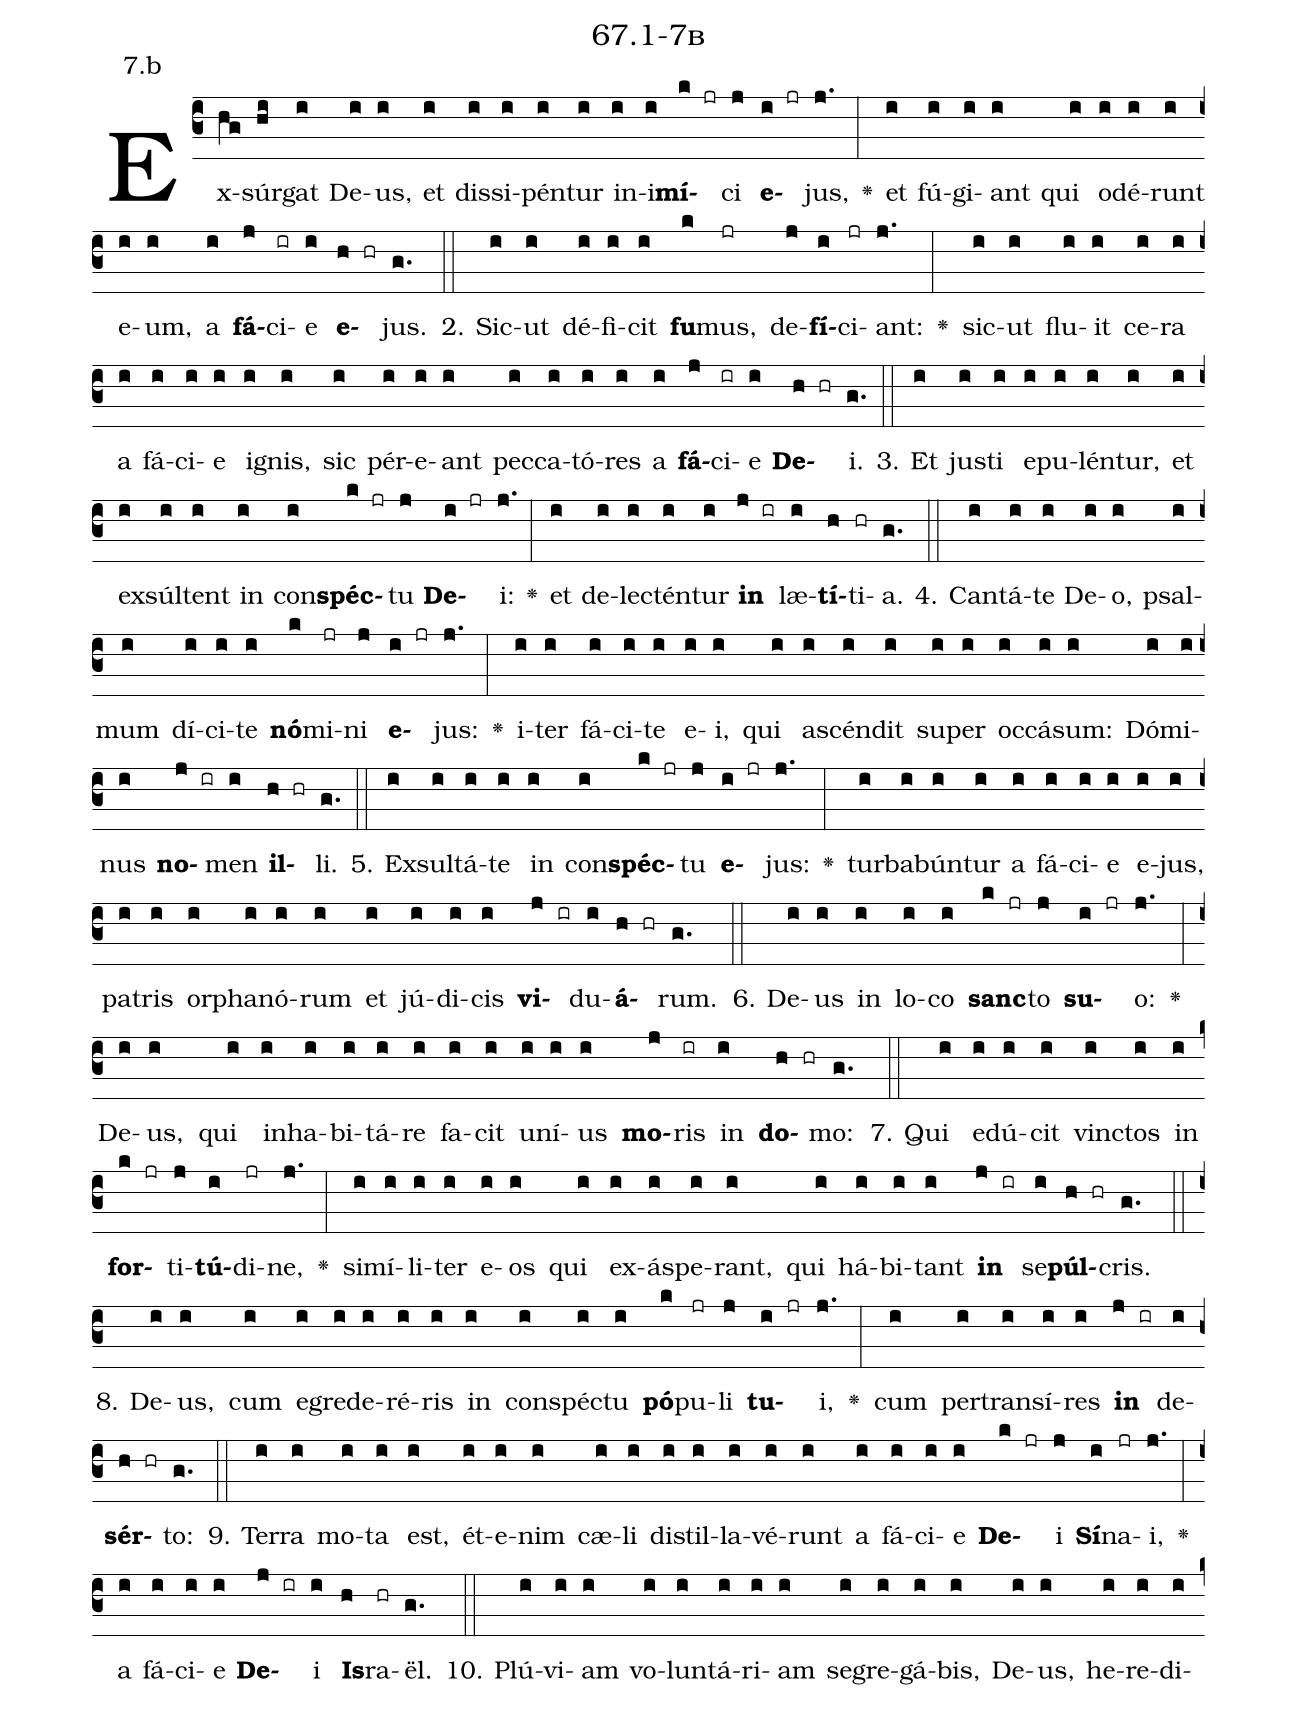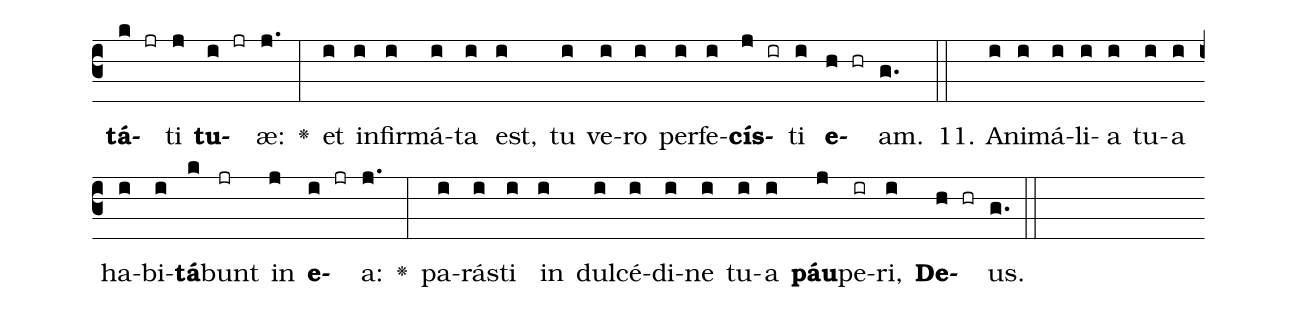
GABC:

name: 67.1-7b;
annotation: 7.b;
%%
(c3)Ex(hg)súr(hi)gat(i) De(i)us,(i) et(i) dis(i)si(i)pén(i)tur(i) in(i)i(i)<b>mí</b>(k jr)ci(j) <b>e</b>(i jr)jus,(j.) <v>\greheightstar</v>(:) et(i) fú(i)gi(i)ant(i) qui(i) o(i)dé(i)runt(i) e(i)um,(i) a(i) <b>fá</b>(j)ci(ir)e(i) <b>e</b>(h hr)jus.(g.) (::)
2. Sic(i)ut(i) dé(i)fi(i)cit(i) <b>fu</b>(k)mus,(jr) de(j)<b>fí</b>(i)ci(jr)ant:(j.) <v>\greheightstar</v>(:) sic(i)ut(i) flu(i)it(i) ce(i)ra(i) a(i) fá(i)ci(i)e(i) i(i)gnis,(i) sic(i) pér(i)e(i)ant(i) pec(i)ca(i)tó(i)res(i) a(i) <b>fá</b>(j)ci(ir)e(i) <b>De</b>(h hr)i.(g.) (::)
3. Et(i) jus(i)ti(i) e(i)pu(i)lén(i)tur,(i) et(i) ex(i)súl(i)tent(i) in(i) con(i)<b>spéc</b>(k jr)tu(j) <b>De</b>(i jr)i:(j.) <v>\greheightstar</v>(:) et(i) de(i)lec(i)tén(i)tur(i) <b>in</b>(j ir) læ(i)<b>tí</b>(h)ti(hr)a.(g.) (::)
4. Can(i)tá(i)te(i) De(i)o,(i) psal(i)mum(i) dí(i)ci(i)te(i) <b>nó</b>(k)mi(jr)ni(j) <b>e</b>(i jr)jus:(j.) <v>\greheightstar</v>(:) i(i)ter(i) fá(i)ci(i)te(i) e(i)i,(i) qui(i) a(i)scén(i)dit(i) su(i)per(i) oc(i)cá(i)sum:(i) Dó(i)mi(i)nus(i) <b>no</b>(j ir)men(i) <b>il</b>(h hr)li.(g.) (::)
5. Ex(i)sul(i)tá(i)te(i) in(i) con(i)<b>spéc</b>(k jr)tu(j) <b>e</b>(i jr)jus:(j.) <v>\greheightstar</v>(:) tur(i)ba(i)bún(i)tur(i) a(i) fá(i)ci(i)e(i) e(i)jus,(i) pa(i)tris(i) or(i)pha(i)nó(i)rum(i) et(i) jú(i)di(i)cis(i) <b>vi</b>(j ir)du(i)<b>á</b>(h hr)rum.(g.) (::)
6. De(i)us(i) in(i) lo(i)co(i) <b>sanc</b>(k jr)to(j) <b>su</b>(i jr)o:(j.) <v>\greheightstar</v>(:) De(i)us,(i) qui(i) in(i)ha(i)bi(i)tá(i)re(i) fa(i)cit(i) u(i)ní(i)us(i) <b>mo</b>(j)ris(ir) in(i) <b>do</b>(h hr)mo:(g.) (::)
7. Qui(i) e(i)dú(i)cit(i) vinc(i)tos(i) in(i) <b>for</b>(k jr)ti(j)<b>tú</b>(i)di(jr)ne,(j.) <v>\greheightstar</v>(:) si(i)mí(i)li(i)ter(i) e(i)os(i) qui(i) ex(i)ás(i)pe(i)rant,(i) qui(i) há(i)bi(i)tant(i) <b>in</b>(j ir) se(i)<b>púl</b>(h hr)cris.(g.) (::)
8. De(i)us,(i) cum(i) e(i)gre(i)de(i)ré(i)ris(i) in(i) con(i)spéc(i)tu(i) <b>pó</b>(k)pu(jr)li(j) <b>tu</b>(i jr)i,(j.) <v>\greheightstar</v>(:) cum(i) per(i)trans(i)í(i)res(i) <b>in</b>(j ir) de(i)<b>sér</b>(h hr)to:(g.) (::)
9. Ter(i)ra(i) mo(i)ta(i) est,(i) ét(i)e(i)nim(i) cæ(i)li(i) di(i)stil(i)la(i)vé(i)runt(i) a(i) fá(i)ci(i)e(i) <b>De</b>(k jr)i(j) <b>Sí</b>(i)na(jr)i,(j.) <v>\greheightstar</v>(:) a(i) fá(i)ci(i)e(i) <b>De</b>(j ir)i(i) <b>Is</b>(h)ra(hr)ël.(g.) (::)
10. Plú(i)vi(i)am(i) vo(i)lun(i)tá(i)ri(i)am(i) se(i)gre(i)gá(i)bis,(i) De(i)us,(i) he(i)re(i)di(i)<b>tá</b>(k jr)ti(j) <b>tu</b>(i jr)æ:(j.) <v>\greheightstar</v>(:) et(i) in(i)fir(i)má(i)ta(i) est,(i) tu(i) ve(i)ro(i) per(i)fe(i)<b>cís</b>(j ir)ti(i) <b>e</b>(h hr)am.(g.) (::)
11. A(i)ni(i)má(i)li(i)a(i) tu(i)a(i) ha(i)bi(i)<b>tá</b>(k)bunt(jr) in(j) <b>e</b>(i jr)a:(j.) <v>\greheightstar</v>(:) pa(i)rás(i)ti(i) in(i) dul(i)cé(i)di(i)ne(i) tu(i)a(i) <b>páu</b>(j)pe(ir)ri,(i) <b>De</b>(h hr)us.(g.) (::)
